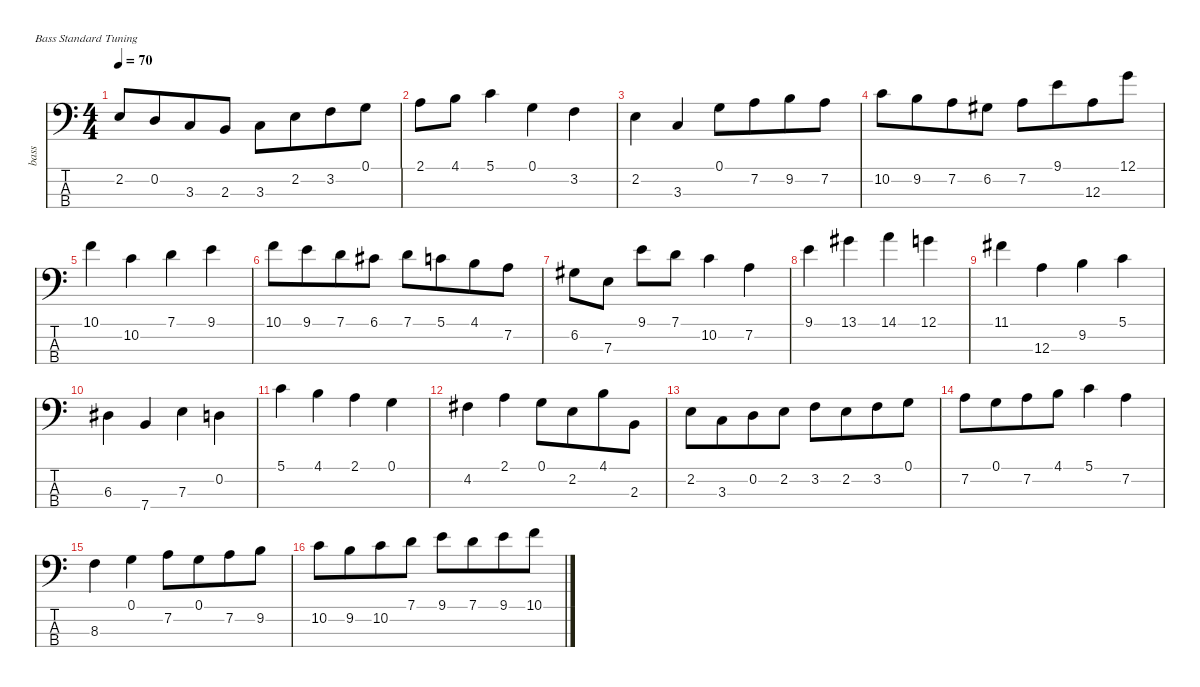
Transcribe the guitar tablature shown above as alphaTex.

\defaultSystemsLayout 4
\hideDynamics
\bracketExtendMode nobrackets
\otherSystemsTrackNameOrientation horizontal
\extendBarLines
\track ("Acoustic Bass" "bass") {instrument acousticbass}
\staff {score tabs}
\tuning (G2 D2 A1 E1)
\ts (4 4)
\scale
0.98393
\tempo 70
\accidentals auto
\clef f4
\ottava regular
\simile none
\ks c
2.2.8{dy mf beam Up beam merge} 0.2.8{beam Up beam merge} 3.3.8{beam Up beam merge} 2.3.8{beam Up} 3.3.8{beam Down beam merge} 2.2.8{beam Down beam merge} 3.2.8{beam Down beam merge} 0.1.8{beam Down} |
\scale
0.929926 2.1.8{beam Down} 4.1.8{beam Down} 5.1.4{beam Down} 0.1.4{beam Down} 3.2.4{beam Down} |
2.2.4{beam Down} 3.3.4{beam Up} 0.1.8{beam Down beam merge} 7.2.8{beam Down beam merge} 9.2.8{beam Down beam merge} 7.2.8{beam Down} |
10.2.8{beam Down beam merge} 9.2.8{beam Down beam merge} 7.2.8{beam Down beam merge} 6.2{acc #}.8{beam Down} 7.2.8{beam Down beam merge} 9.1.8{beam Down beam merge} 12.3.8{beam Down beam merge} 12.1.8{beam Down} |
10.1.4{beam Down} 10.2.4{beam Down} 7.1.4{beam Down} 9.1.4{beam Down} |
\scale
1.03423 10.1.8{beam Down beam merge} 9.1.8{beam Down beam merge} 7.1.8{beam Down beam merge} 6.1{acc #}.8{beam Down} 7.1.8{beam Down beam merge} 5.1.8{beam Down beam merge} 4.1.8{beam Down beam merge} 7.2.8{beam Down} |
\scale
1.25878 6.2{acc #}.8{beam Down} 7.3.8{beam Down} 9.1.8{beam Down} 7.1.8{beam Down} 10.2.4{beam Down} 7.2.4{beam Down} |
\scale
0.70699 9.1.4{beam Down} 13.1{acc #}.4{beam Down} 14.1.4{beam Down} 12.1.4{beam Down} |
\scale
0.870712 11.1{acc #}.4{beam Down} 12.3.4{beam Down} 9.2.4{beam Down} 5.1.4{beam Down} |
\scale
1.08214 6.3{acc #}.4{beam Down} 7.4.4{beam Up} 7.3.4{beam Down} 0.2.4{beam Down} |
\scale
1.04715 5.1.4{beam Down} 4.1.4{beam Down} 2.1.4{beam Down} 0.1.4{beam Down} |
\scale
1.2014 4.2{acc #}.4{beam Down} 2.1.4{beam Down} 0.1.8{beam Down beam merge} 2.2.8{beam Down beam merge} 4.1.8{beam Down beam merge} 2.3.8{beam Down} |
\scale
0.887548 2.2.8{beam Down beam merge} 3.3.8{beam Down beam merge} 0.2.8{beam Down beam merge} 2.2.8{beam Down} 3.2.8{beam Down beam merge} 2.2.8{beam Down beam merge} 3.2.8{beam Down beam merge} 0.1.8{beam Down} |
\scale
0.911051 7.2.8{beam Down beam merge} 0.1.8{beam Down beam merge} 7.2.8{beam Down beam merge} 4.1.8{beam Down} 5.1.4{beam Down} 7.2.4{beam Down} |
8.3.4{beam Down} 0.1.4{beam Down} 7.2.8{beam Down beam merge} 0.1.8{beam Down beam merge} 7.2.8{beam Down beam merge} 9.2.8{beam Down} |
10.2.8{beam Down beam merge} 9.2.8{beam Down beam merge} 10.2.8{beam Down beam merge} 7.1.8{beam Down} 9.1.8{beam Down beam merge} 7.1.8{beam Down beam merge} 9.1.8{beam Down beam merge} 10.1.8{beam Down}
